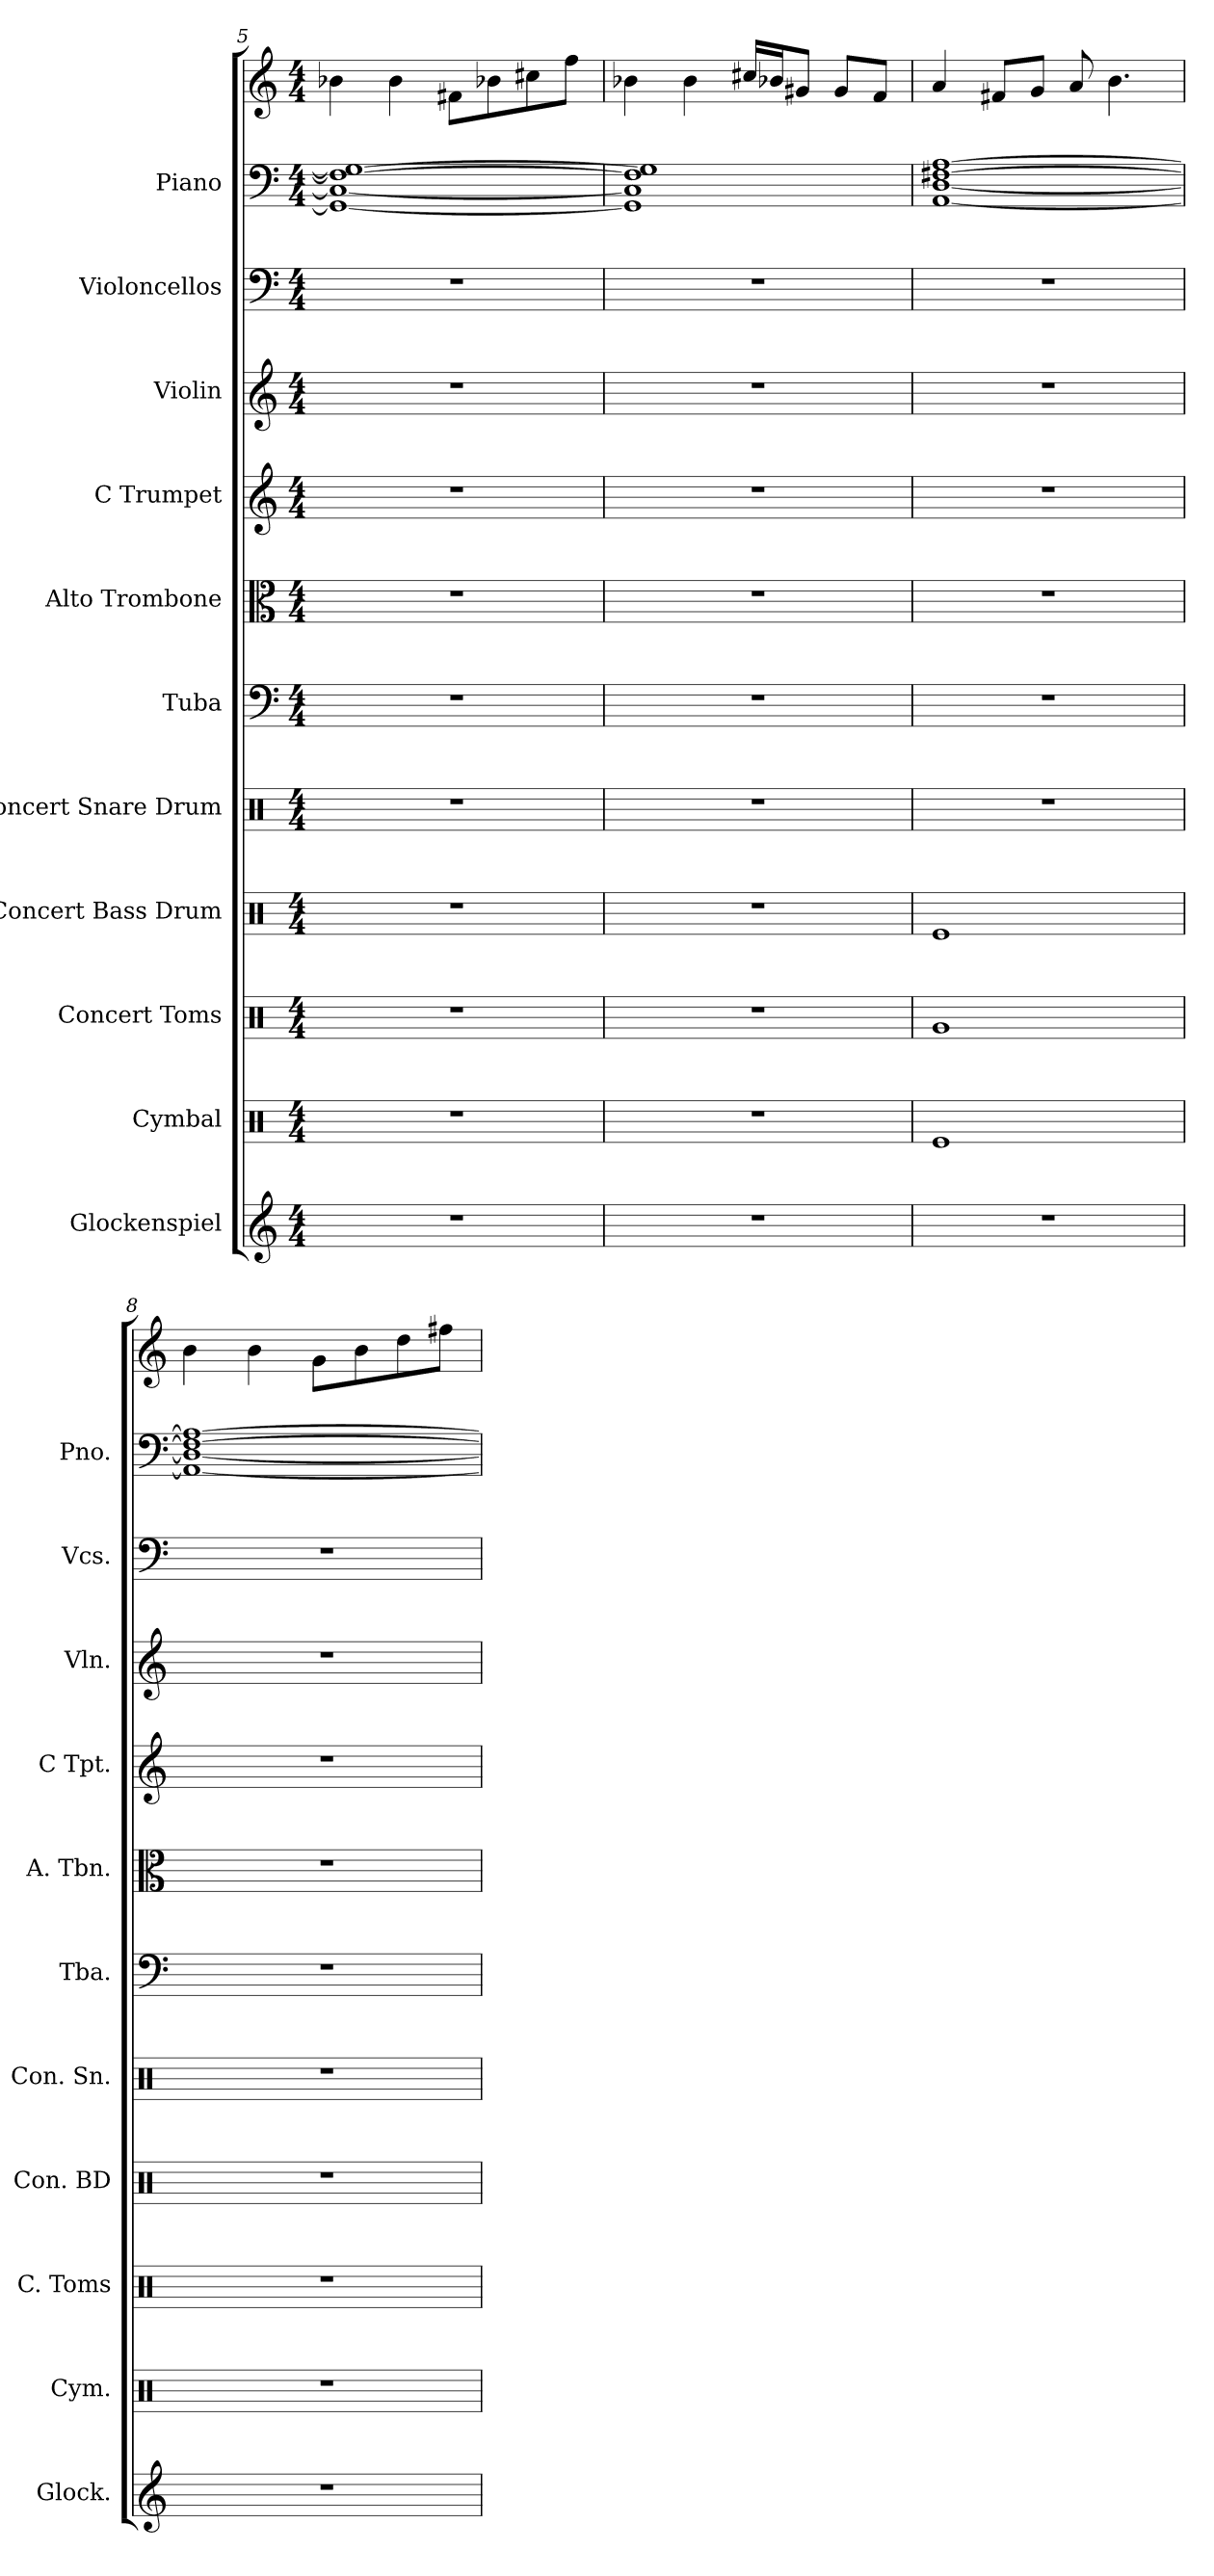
**kern	**kern	**kern	**kern	**kern	**kern	**kern	**kern	**kern	**kern	**kern	**kern
*part11	*part10	*part9	*part8	*part7	*part6	*part5	*part4	*part3	*part2	*part1	*part1
*staff12	*staff11	*staff10	*staff9	*staff8	*staff7	*staff6	*staff5	*staff4	*staff3	*staff2	*staff1
*I"Glockenspiel	*I"Cymbal	*I"Concert Toms	*I"Concert Bass Drum	*I"Concert Snare Drum	*I"Tuba	*I"Alto Trombone	*I"C Trumpet	*I"Violin	*I"Violoncellos	*I"Piano	*
*I'Glock.	*I'Cym.	*I'C. Toms	*I'Con. BD	*I'Con. Sn.	*I'Tba.	*I'A. Tbn.	*I'C Tpt.	*I'Vln.	*I'Vcs.	*I'Pno.	*
!!LO:PB:g=z
*clefG2	*clefX	*clefX	*clefX	*clefX	*clefF4	*clefC3	*clefG2	*clefG2	*clefF4	*clefF4	*clefG2
*ITrd-14c-24	*	*	*	*	*	*	*	*	*	*	*
*k[]	*k[]	*k[]	*k[]	*k[]	*k[]	*k[]	*k[]	*k[]	*k[]	*k[]	*k[]
*M4/4	*M4/4	*M4/4	*M4/4	*M4/4	*M4/4	*M4/4	*M4/4	*M4/4	*M4/4	*M4/4	*M4/4
=5	=5	=5	=5	=5	=5	=5	=5	=5	=5	=5	=5
1r	1r	1r	1r	1r	1r	1r	1r	1r	1r	1GG#_ 1C#_ 1F_ 1G#_	4b-X\
.	.	.	.	.	.	.	.	.	.	.	4b-\
.	.	.	.	.	.	.	.	.	.	.	8f#X\L
.	.	.	.	.	.	.	.	.	.	.	8b-X\
.	.	.	.	.	.	.	.	.	.	.	8cc#X\
.	.	.	.	.	.	.	.	.	.	.	8ff\J
=6	=6	=6	=6	=6	=6	=6	=6	=6	=6	=6	=6
1r	1r	1r	1r	1r	1r	1r	1r	1r	1r	1GG#] 1C#] 1F] 1G#]	4b-X\
.	.	.	.	.	.	.	.	.	.	.	4b-\
.	.	.	.	.	.	.	.	.	.	.	16cc#X/LL
.	.	.	.	.	.	.	.	.	.	.	16b-X/J
.	.	.	.	.	.	.	.	.	.	.	8g#X/J
.	.	.	.	.	.	.	.	.	.	.	8g#/L
.	.	.	.	.	.	.	.	.	.	.	8f/J
=7	=7	=7	=7	=7	=7	=7	=7	=7	=7	=7	=7
*	*	*	*	*	*	*	*	*	*	*	*MM90
1r	1Re	1Rg	1Re	1r	1r	1r	1r	1r	1r	[1AA [1D [1F#X [1A	4a/
.	.	.	.	.	.	.	.	.	.	.	8f#X/L
.	.	.	.	.	.	.	.	.	.	.	8g/J
.	.	.	.	.	.	.	.	.	.	.	8a/
.	.	.	.	.	.	.	.	.	.	.	4.b\
=8	=8	=8	=8	=8	=8	=8	=8	=8	=8	=8	=8
1r	1r	1r	1r	1r	1r	1r	1r	1r	1r	1AA_ 1D_ 1F#_ 1A_	4b\
.	.	.	.	.	.	.	.	.	.	.	4b\
.	.	.	.	.	.	.	.	.	.	.	8g\L
.	.	.	.	.	.	.	.	.	.	.	8b\
.	.	.	.	.	.	.	.	.	.	.	8dd\
.	.	.	.	.	.	.	.	.	.	.	8ff#X\J
=	=	=	=	=	=	=	=	=	=	=	=
*-	*-	*-	*-	*-	*-	*-	*-	*-	*-	*-	*-
